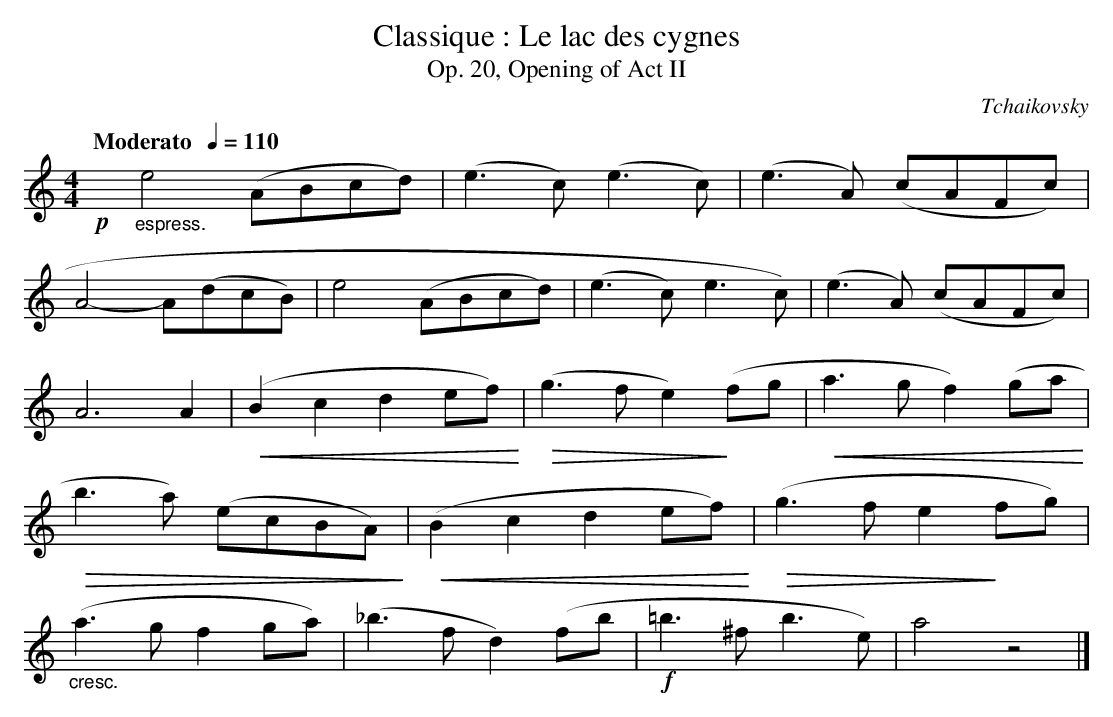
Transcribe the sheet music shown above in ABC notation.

X:1
T:Classique : Le lac des cygnes
T:Op. 20, Opening of Act II
C:Tchaikovsky
M:4/4
L:1/8
Q:"Moderato  "1/4=110
K:Cmaj clef=treble
!p!yyy"_espress." e4 (ABcd) | (e3 c) (e3 c) | (e3 A) (cAFc) |
A4- A(dcB) | e4 (ABcd) | (e3 c) e3 c) | (e3 A) (cAFc) |
A6 A2 | !<(! (B2 c2 d2 ef) !<)! | !>(! (g3 f e2) !>)! (fg | !<(! a3 g f2) (ga !<)! |
!>(! b3 a) (ecBA) !>)! | !<(! (B2 c2 d2 ef) !<)! | !>(! (g3 f e2 !>)! fg) |
"_cresc." (a3 g f2 ga) | (_b3 f d2) (fb | !f! =b3 ^f b3 e) | a4 z4 |]
